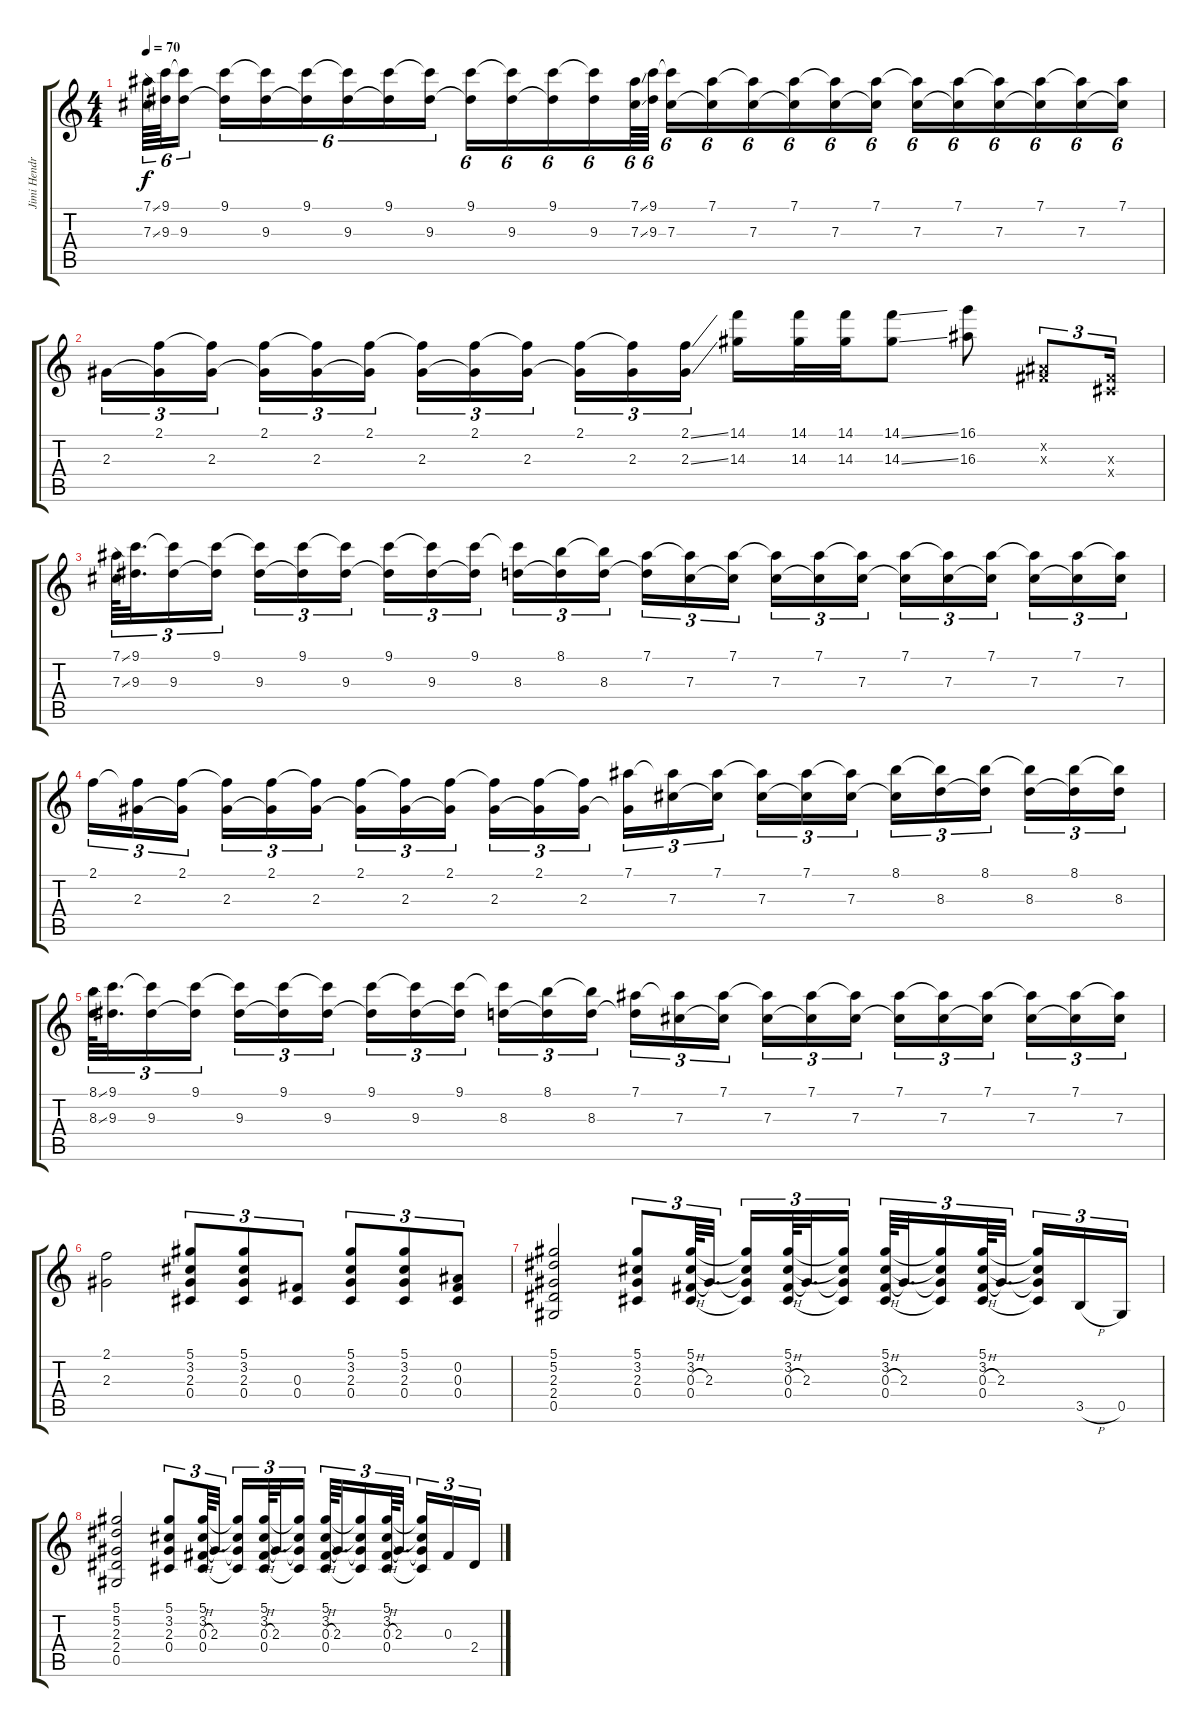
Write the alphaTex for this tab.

\track ("Jimi Hendrix Rhythm" "Jimi Hendr") {instrument acousticguitarnylon}
\staff {score tabs}
\tuning (Eb4 Bb3 Gb3 Db3 Ab2 Eb2) {hide}
\ts (4 4)
\tempo 70
\clef g2
\ks c
(7.1{ss} 7.3{ss}).64{tu (6 4) dy f} (9.1 9.3).64{tu (6 4)} (9.1{t} 9.3).16{tu (6 4)} (9.1 9.3{t}).16{tu (6 4)} (9.1{t} 9.3).16{tu (6 4)} (9.1 9.3{t}).16{tu (6 4)} (9.1{t} 9.3).16{tu (6 4)} (9.1 9.3{t}).16{tu (6 4)} (9.1{t} 9.3).16{tu (6 4)} (9.1 9.3{t}).16{tu (6 4)} (9.1{t} 9.3).16{tu (6 4)} (9.1 9.3{t}).16{tu (6 4)} (9.1{t} 9.3).16{tu (6 4)} (7.1{ss} 7.3{ss}).64{tu (6 4)} (9.1 9.3).64{tu (6 4)} (9.1{t} 7.3).16{tu (6 4)} (7.1 7.3{t}).16{tu (6 4)} (7.1{t} 7.3).16{tu (6 4)} (7.1 7.3{t}).16{tu (6 4)} (7.1{t} 7.3).16{tu (6 4)} (7.1 7.3{t}).16{tu (6 4)} (7.1{t} 7.3).16{tu (6 4)} (7.1 7.3{t}).16{tu (6 4)} (7.1{t} 7.3).16{tu (6 4)} (7.1 7.3{t}).16{tu (6 4)} (7.1{t} 7.3).16{tu (6 4)} (7.1 7.3{t}).16{tu (6 4)} |
2.3.16{tu (3 2)} (2.1 2.3{t}).16{tu (3 2)} (2.1{t} 2.3).16{tu (3 2)} (2.1 2.3{t}).16{tu (3 2)} (2.1{t} 2.3).16{tu (3 2)} (2.1 2.3{t}).16{tu (3 2)} (2.1{t} 2.3).16{tu (3 2)} (2.1 2.3{t}).16{tu (3 2)} (2.1{t} 2.3).16{tu (3 2)} (2.1 2.3{t}).16{tu (3 2)} (2.1{t} 2.3).16{tu (3 2)} (2.1{ss} 2.3{ss}).16{tu (3 2)} (14.1 14.3).16 (14.1 14.3).32 (14.1 14.3).32 (14.1{ss} 14.3{ss}).8 (16.1 16.3).8 (0.2{x} 0.3{x}).8{tu (3 2)} (0.3{x} 0.4{x}).16{tu (3 2)} |
(7.1{ss} 7.3{ss}).64{tu (3 2)} (9.1 9.3).32{d tu (3 2)} (9.1{t} 9.3).16{tu (3 2)} (9.1 9.3{t}).16{tu (3 2)} (9.1{t} 9.3).16{tu (3 2)} (9.1 9.3{t}).16{tu (3 2)} (9.1{t} 9.3).16{tu (3 2)} (9.1 9.3{t}).16{tu (3 2)} (9.1{t} 9.3).16{tu (3 2)} (9.1 9.3{t}).16{tu (3 2)} (9.1{t} 8.3).16{tu (3 2)} (8.1 8.3{t}).16{tu (3 2)} (8.1{t} 8.3).16{tu (3 2)} (7.1 8.3{t}).16{tu (3 2)} (7.1{t} 7.3).16{tu (3 2)} (7.1 7.3{t}).16{tu (3 2)} (7.1{t} 7.3).16{tu (3 2)} (7.1 7.3{t}).16{tu (3 2)} (7.1{t} 7.3).16{tu (3 2)} (7.1 7.3{t}).16{tu (3 2)} (7.1{t} 7.3).16{tu (3 2)} (7.1 7.3{t}).16{tu (3 2)} (7.1{t} 7.3).16{tu (3 2)} (7.1 7.3{t}).16{tu (3 2)} (7.1{t} 7.3).16{tu (3 2)} |
2.1.16{tu (3 2)} (2.1{t} 2.3).16{tu (3 2)} (2.1 2.3{t}).16{tu (3 2)} (2.1{t} 2.3).16{tu (3 2)} (2.1 2.3{t}).16{tu (3 2)} (2.1{t} 2.3).16{tu (3 2)} (2.1 2.3{t}).16{tu (3 2)} (2.1{t} 2.3).16{tu (3 2)} (2.1 2.3{t}).16{tu (3 2)} (2.1{t} 2.3).16{tu (3 2)} (2.1 2.3{t}).16{tu (3 2)} (2.1{t} 2.3).16{tu (3 2)} (7.1 2.3{t}).16{tu (3 2)} (7.1{t} 7.3).16{tu (3 2)} (7.1 7.3{t}).16{tu (3 2)} (7.1{t} 7.3).16{tu (3 2)} (7.1 7.3{t}).16{tu (3 2)} (7.1{t} 7.3).16{tu (3 2)} (8.1 7.3{t}).16{tu (3 2)} (8.1{t} 8.3).16{tu (3 2)} (8.1 8.3{t}).16{tu (3 2)} (8.1{t} 8.3).16{tu (3 2)} (8.1 8.3{t}).16{tu (3 2)} (8.1{t} 8.3).16{tu (3 2)} |
(8.1{ss} 8.3{ss}).64{tu (3 2)} (9.1 9.3).32{d tu (3 2)} (9.1{t} 9.3).16{tu (3 2)} (9.1 9.3{t}).16{tu (3 2)} (9.1{t} 9.3).16{tu (3 2)} (9.1 9.3{t}).16{tu (3 2)} (9.1{t} 9.3).16{tu (3 2)} (9.1 9.3{t}).16{tu (3 2)} (9.1{t} 9.3).16{tu (3 2)} (9.1 9.3{t}).16{tu (3 2)} (9.1{t} 8.3).16{tu (3 2)} (8.1 8.3{t}).16{tu (3 2)} (8.1{t} 8.3).16{tu (3 2)} (7.1 8.3{t}).16{tu (3 2)} (7.1{t} 7.3).16{tu (3 2)} (7.1 7.3{t}).16{tu (3 2)} (7.1{t} 7.3).16{tu (3 2)} (7.1 7.3{t}).16{tu (3 2)} (7.1{t} 7.3).16{tu (3 2)} (7.1 7.3{t}).16{tu (3 2)} (7.1{t} 7.3).16{tu (3 2)} (7.1 7.3{t}).16{tu (3 2)} (7.1{t} 7.3).16{tu (3 2)} (7.1 7.3{t}).16{tu (3 2)} (7.1{t} 7.3).16{tu (3 2)} |
(2.1 2.3).2 (5.1 3.2 2.3 0.4).8{tu (3 2)} (5.1 3.2 2.3 0.4).8{tu (3 2)} (0.3 0.4).8{tu (3 2)} (5.1 3.2 2.3 0.4).8{tu (3 2)} (5.1 3.2 2.3 0.4).8{tu (3 2)} (0.2 0.3 0.4).8{tu (3 2)} |
(5.1 5.2 2.3 2.4 0.5).2 (5.1 3.2 2.3 0.4).8{tu (3 2)} (5.1 3.2 0.3{h} 0.4).64{tu (3 2)} 2.3.32{d tu (3 2)} (5.1{t} 3.2{t} 2.3{t} 0.4{t}).16{tu (3 2)} (5.1 3.2 0.3{h} 0.4).64{tu (3 2)} 2.3.32{d tu (3 2)} (5.1{t} 3.2{t} 2.3{t} 0.4{t}).16{tu (3 2)} (5.1 3.2 0.3{h} 0.4).64{tu (3 2)} 2.3.32{d tu (3 2)} (5.1{t} 3.2{t} 2.3{t} 0.4{t}).16{tu (3 2)} (5.1 3.2 0.3{h} 0.4).64{tu (3 2)} 2.3.32{d tu (3 2)} (5.1{t} 3.2{t} 2.3{t} 0.4{t}).16{tu (3 2)} 3.5{h}.16{tu (3 2)} 0.5.16{tu (3 2)} |
(5.1 5.2 2.3 2.4 0.5).2 (5.1 3.2 2.3 0.4).8{tu (3 2)} (5.1 3.2 0.3{h} 0.4).64{tu (3 2)} 2.3.32{d tu (3 2)} (5.1{t} 3.2{t} 2.3{t} 0.4{t}).16{tu (3 2)} (5.1 3.2 0.3{h} 0.4).64{tu (3 2)} 2.3.32{d tu (3 2)} (5.1{t} 3.2{t} 2.3{t} 0.4{t}).16{tu (3 2)} (5.1 3.2 0.3{h} 0.4).64{tu (3 2)} 2.3.32{d tu (3 2)} (5.1{t} 3.2{t} 2.3{t} 0.4{t}).16{tu (3 2)} (5.1 3.2 0.3{h} 0.4).64{tu (3 2)} 2.3.32{d tu (3 2)} (5.1{t} 3.2{t} 2.3{t} 0.4{t}).16{tu (3 2)} 0.3.16{tu (3 2)} 2.4.16{tu (3 2)}
